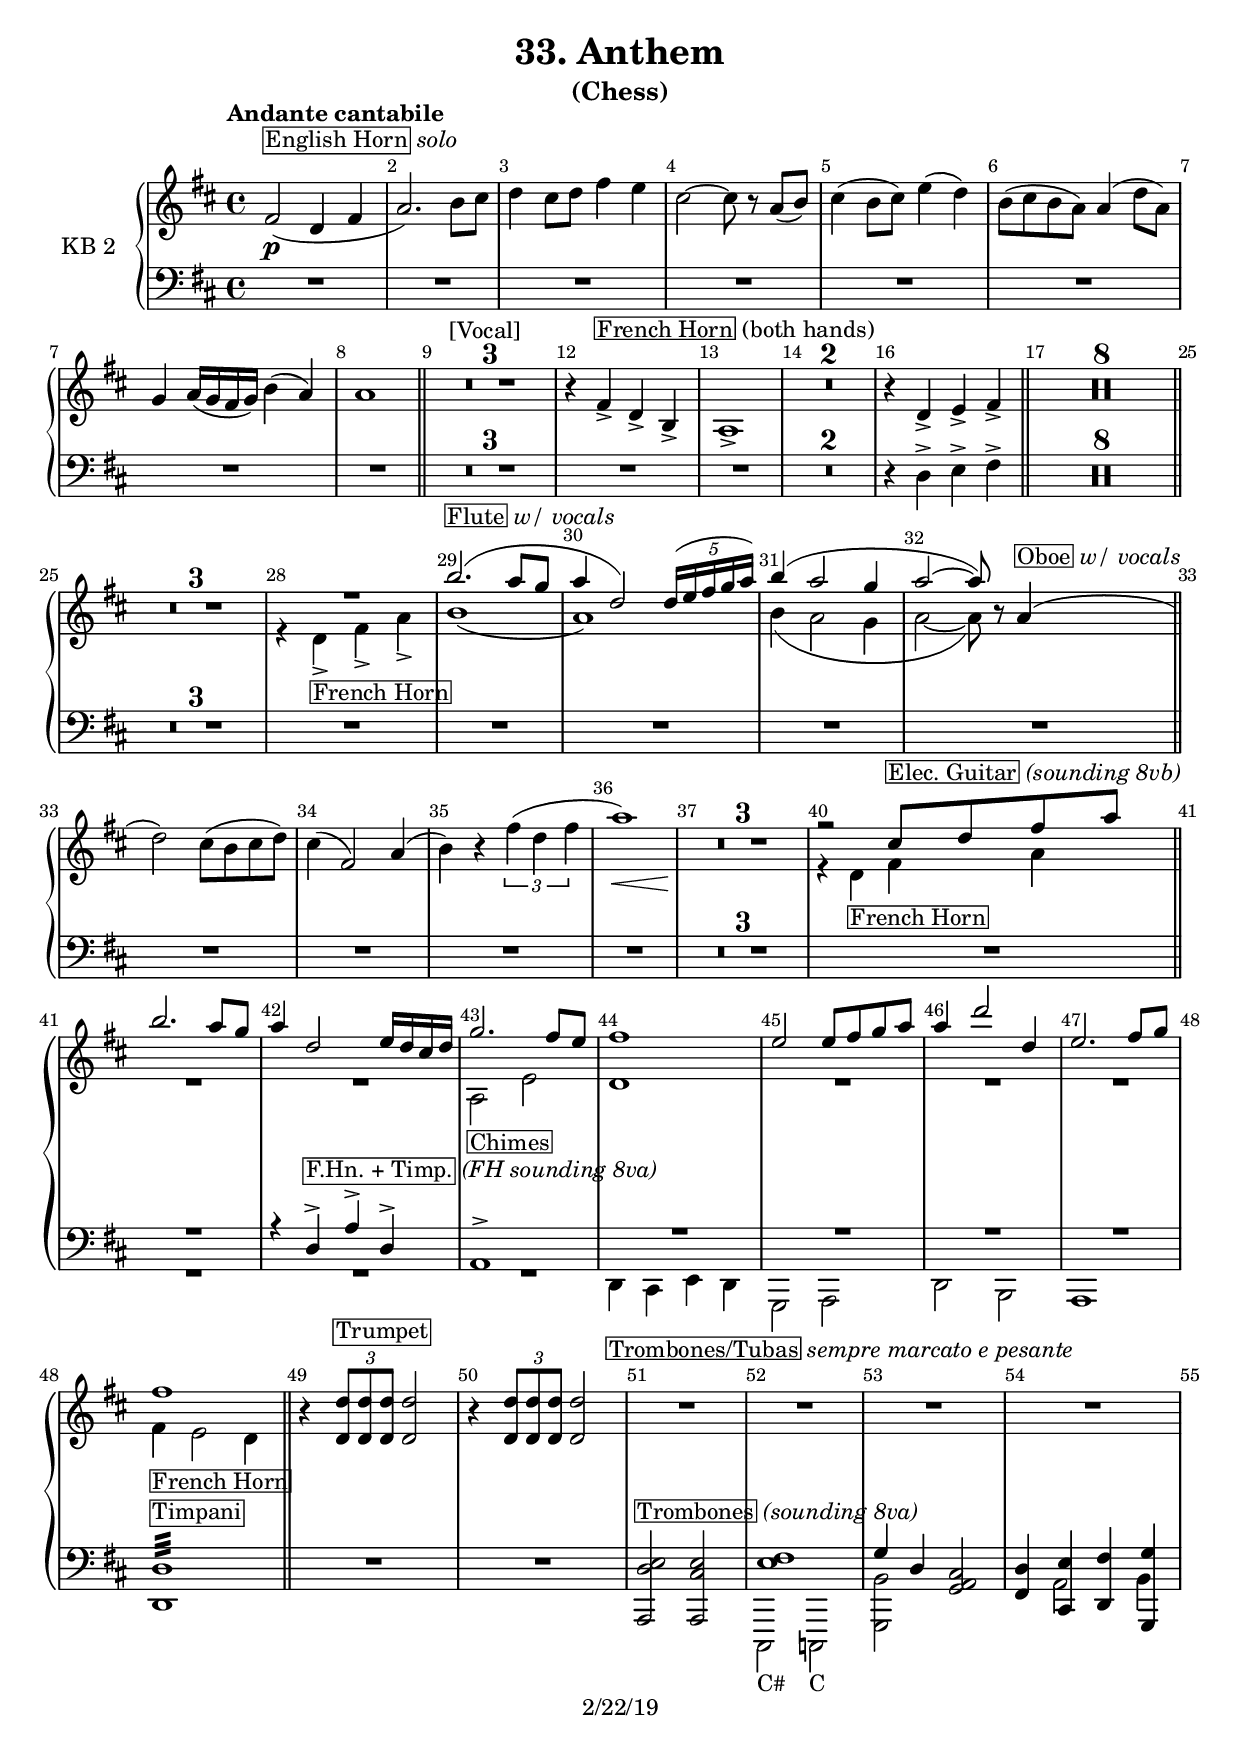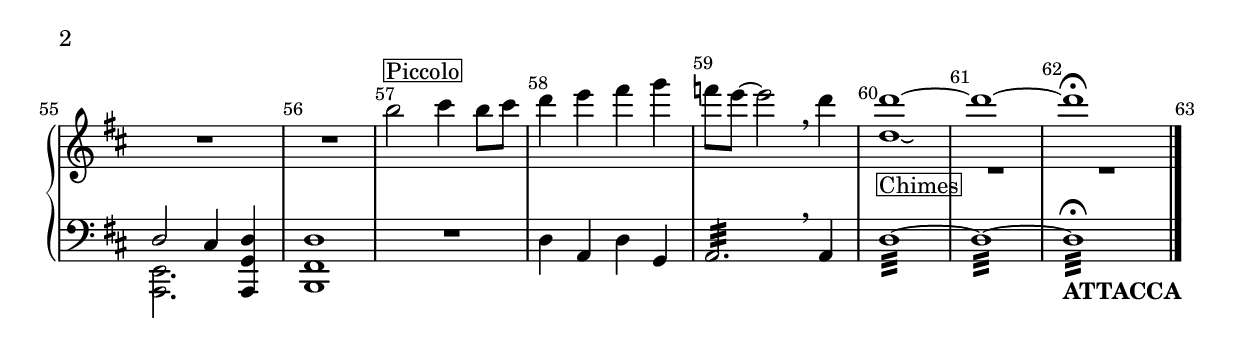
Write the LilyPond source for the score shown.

\version "2.18.2"

\header {
  title = "33. Anthem"
  subtitle = "(Chess)"
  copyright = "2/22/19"
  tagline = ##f
}

global = {
  \key d \major
  \time 4/4
  \tempo "Andante cantabile"
  \compressFullBarRests
  \override Score.BarNumber.break-visibility = ##(#t #t #t)
}

right = \relative c'' {
  \global
  fis,2^\markup { \box "English Horn" \italic "solo" }\p( d4 fis a2.) b8 cis d4 cis8 d fis4 e cis2 ~ cis8 r a( b) %1-4
  cis4( b8 cis) e4( d) b8( cis b a) a4( d8 a) g4 a16( g fis g) b4( a) a1 %5-8
  <>^"[Vocal]" R1*3 r4 fis->^\markup { \box "French Horn" "(both hands)" } d-> b-> a1-> R1*2 r4 d-> e-> fis-> %9-16
  R1*8 %17-24
  R1*3 << { R1 b'2.^\markup { \box "Flute" \italic "w/ vocals" }( a8 g a4 d,2) \tuplet 5/4 { d16( e fis g a) } b4( a2 g4 a2 ~ a8) } \\ { r4 d,,->_\markup { \box "French Horn" } fis-> a-> b1( a) b4( a2 g4 a2 ~ a8) } >> r8 a4^\markup { \box "Oboe" \italic "w/ vocals" }(
  d2) cis8( b cis d) cis4( fis,2) a4( b) r \tuplet 3/2 { fis'4( d fis } a1\<) R1*3\! << { r2 cis,8^\markup { \box "Elec. Guitar" \italic "(sounding 8vb)" } d fis a } \\ { r4 d,,_\markup { \box "French Horn" } fis a } >> %33-40
  << { b'2. a8 g a4 d,2 e16 d cis d g2. fis8 e fis1 e2 e8 fis g a a4 d2 d,4 e2. fis8 g fis1 } \\ { R1*2 a,,2_\markup { \box "Chimes" } e' d1 R1*3 fis4_\markup { \box "French Horn" } e2 d4 } >> %41-48
  r4 \tuplet 3/2 { <d d'>8^\markup { \box "Trumpet" } <d d'> <d d'> } <d d'>2 r4 \tuplet 3/2 { <d d'>8 <d d'> <d d'> } <d d'>2 R1*6 %49-56
  b''2^\markup { \box "Piccolo" } cis4 b8 cis d4 e fis g f8 e8 ~ e2 \breathe d4 << { d1 ~ d ~ d\fermata } \\ { d,1_\markup { \box "Chimes" }\laissezVibrer R1 R1 } >> %57-62
  
}

left = \relative c' {
  \global
  R1*8 \bar "||" %1-8
  R1*7 r4 d,-> e-> fis-> \bar "||" %9-16
  R1*8 \bar "||" %17-24
  R1*8 \bar "||" %25-32
  R1*8 \bar "||" %33-40
  << { R1 r4 d->^\markup { \box "F.Hn. + Timp." \italic "(FH sounding 8va)" } a'-> d,-> a1-> R1*4 d1:32^\markup { \box "Timpani" } } \\ { R1*3 d,4_\markup { \box "Trombones/Tubas" \italic "sempre marcato e pesante" } cis e d g,2 a d b a1 d }  >> \bar "||" %41-48
  R1*2 <a d' e>2^\markup { \box "Trombones" \italic "(sounding 8va)" } <a cis' e> << { <e'' fis>1 } \\ { cis,,2_"C#" c2_"C" } >> << { g'''4 d } \\ { <g,, b'>2 } >> <g' a cis> <fis d'>4 << { <cis e'> <d fis'> < g, g''> d''2 cis4 } \\ { a2 b4 <a, e'>2. } >> <a g' d'>4 <b fis' d'>1 %49-56
  R1 d'4 a d g, a2.:32 \breathe a4 d1:32 ~ d1:32 ~ d1:32\fermata_\markup { \bold "ATTACCA" } \bar "|." %57-62
  
}

\score {
  \new PianoStaff \with {
    instrumentName = "KB 2"
  } <<
    \new Staff = "right" \right
    \new Staff = "left" { \clef bass \left }
  >>
  \layout { }
}
